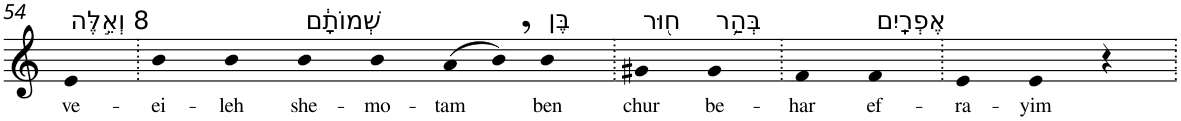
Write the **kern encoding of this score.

**kern	**text
*part1	*part1
*staff1	*staff1
*I"Piano	*
*I'Pno	*
!!LO:PB:g=z
*clefG2	*
*k[]	*
=54	=54
!LO:TX:a:t=8 וְאֵ֣לֶּה	!
!	!LO:LY:b
4e	ve-
=55.	=55.
!	!LO:LY:b
4b	-ei-
!	!LO:LY:b
4b	-leh
!LO:TX:a:t=שְׁמוֹתָ֔ם	!
!	!LO:LY:b
4b	she-
!	!LO:LY:b
4b	-mo-
!	!LO:LY:b
(>8a	-tam
8b,)	.
!LO:TX:a:t=בֶּן	!
!	!LO:LY:b
4b	ben
=56.	=56.
!LO:TX:a:t=ח֖וּר	!
!	!LO:LY:b
4g#X	chur
!LO:TX:a:t=בְּהַ֥ר	!
!	!LO:LY:b
4g#	be-
=57.	=57.
!	!LO:LY:b
4f	-har
!LO:TX:a:t=אֶפְרָֽיִם	!
!	!LO:LY:b
4f	ef-
=58.	=58.
!	!LO:LY:b
4e	-ra-
!	!LO:LY:b
4e	-yim
4r	.
=.	=.
*-	*-
